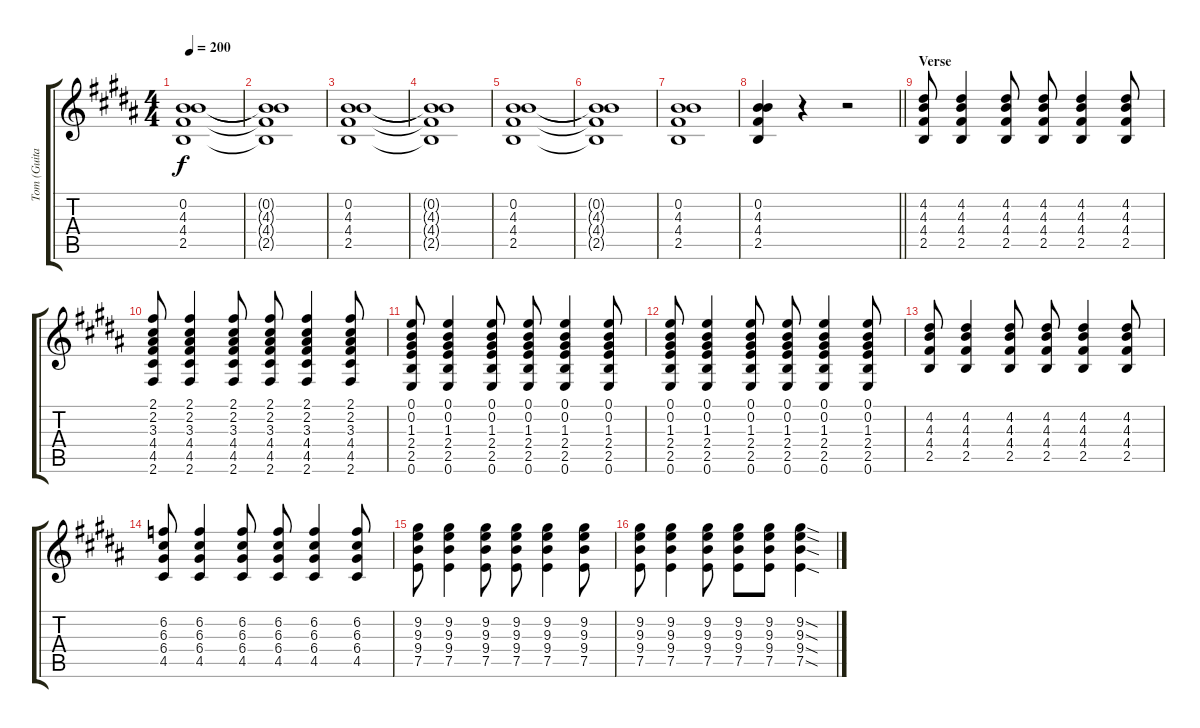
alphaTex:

\track ("Tom (Guitar)" "Tom (Guita") {instrument distortionguitar}
\staff {score tabs}
\tuning (E4 B3 G3 D3 A2 E2) {hide}
\ts (4 4)
\tempo 200
\clef g2
\ks b
(0.2 4.3 4.4 2.5).1{dy f} |
(0.2{t} 4.3{t} 4.4{t} 2.5{t}).1 |
(0.2 4.3 4.4 2.5).1 |
(0.2{t} 4.3{t} 4.4{t} 2.5{t}).1 |
(0.2 4.3 4.4 2.5).1 |
(0.2{t} 4.3{t} 4.4{t} 2.5{t}).1 |
(0.2 4.3 4.4 2.5).1 |
\barLineRight lightlight
(0.2 4.3 4.4 2.5).4 r.4 r.2 |
\section ("" "Verse")
(4.2 4.3 4.4 2.5).8 (4.2 4.3 4.4 2.5).4 (4.2 4.3 4.4 2.5).8 (4.2 4.3 4.4 2.5).8 (4.2 4.3 4.4 2.5).4 (4.2 4.3 4.4 2.5).8 |
(2.1 2.2 3.3 4.4 4.5 2.6).8 (2.1 2.2 3.3 4.4 4.5 2.6).4 (2.1 2.2 3.3 4.4 4.5 2.6).8 (2.1 2.2 3.3 4.4 4.5 2.6).8 (2.1 2.2 3.3 4.4 4.5 2.6).4 (2.1 2.2 3.3 4.4 4.5 2.6).8 |
(0.1 0.2 1.3 2.4 2.5 0.6).8 (0.1 0.2 1.3 2.4 2.5 0.6).4 (0.1 0.2 1.3 2.4 2.5 0.6).8 (0.1 0.2 1.3 2.4 2.5 0.6).8 (0.1 0.2 1.3 2.4 2.5 0.6).4 (0.1 0.2 1.3 2.4 2.5 0.6).8 |
(0.1 0.2 1.3 2.4 2.5 0.6).8 (0.1 0.2 1.3 2.4 2.5 0.6).4 (0.1 0.2 1.3 2.4 2.5 0.6).8 (0.1 0.2 1.3 2.4 2.5 0.6).8 (0.1 0.2 1.3 2.4 2.5 0.6).4 (0.1 0.2 1.3 2.4 2.5 0.6).8 |
(4.2 4.3 4.4 2.5).8 (4.2 4.3 4.4 2.5).4 (4.2 4.3 4.4 2.5).8 (4.2 4.3 4.4 2.5).8 (4.2 4.3 4.4 2.5).4 (4.2 4.3 4.4 2.5).8 |
(6.2 6.3 6.4 4.5).8 (6.2 6.3 6.4 4.5).4 (6.2 6.3 6.4 4.5).8 (6.2 6.3 6.4 4.5).8 (6.2 6.3 6.4 4.5).4 (6.2 6.3 6.4 4.5).8 |
(9.2 9.3 9.4 7.5).8 (9.2 9.3 9.4 7.5).4 (9.2 9.3 9.4 7.5).8 (9.2 9.3 9.4 7.5).8 (9.2 9.3 9.4 7.5).4 (9.2 9.3 9.4 7.5).8 |
(9.2 9.3 9.4 7.5).8 (9.2 9.3 9.4 7.5).4 (9.2 9.3 9.4 7.5).8 (9.2 9.3 9.4 7.5).8 (9.2 9.3 9.4 7.5).8 (9.2{sod} 9.3{sod} 9.4{sod} 7.5{sod}).4
